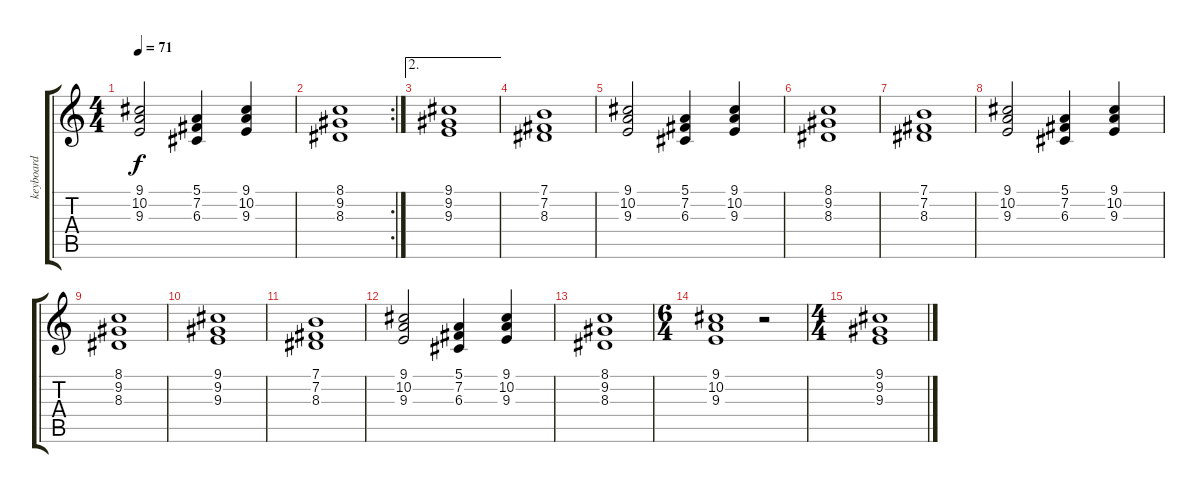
\track ("keyboard" "keyboard") {instrument stringensemble1}
\staff {score tabs}
\tuning (E4 B3 G3 D3 A2 E2) {hide}
\ts (4 4)
\tempo 71
\clef g2
\ks c
(9.1 10.2 9.3).2{dy f} (5.1 7.2 6.3).4 (9.1 10.2 9.3).4 |
\rc 2
(8.1 9.2 8.3).1 |
\ae 2
(9.1 9.2 9.3).1 |
(7.1 7.2 8.3).1 |
(9.1 10.2 9.3).2 (5.1 7.2 6.3).4 (9.1 10.2 9.3).4 |
(8.1 9.2 8.3).1 |
(7.1 7.2 8.3).1 |
(9.1 10.2 9.3).2 (5.1 7.2 6.3).4 (9.1 10.2 9.3).4 |
(8.1 9.2 8.3).1 |
(9.1 9.2 9.3).1 |
(7.1 7.2 8.3).1 |
(9.1 10.2 9.3).2 (5.1 7.2 6.3).4 (9.1 10.2 9.3).4 |
(8.1 9.2 8.3).1 |
\ts (6 4)
(9.1 10.2 9.3).1 r.2 |
\ts (4 4)
(9.1 9.2 9.3).1
